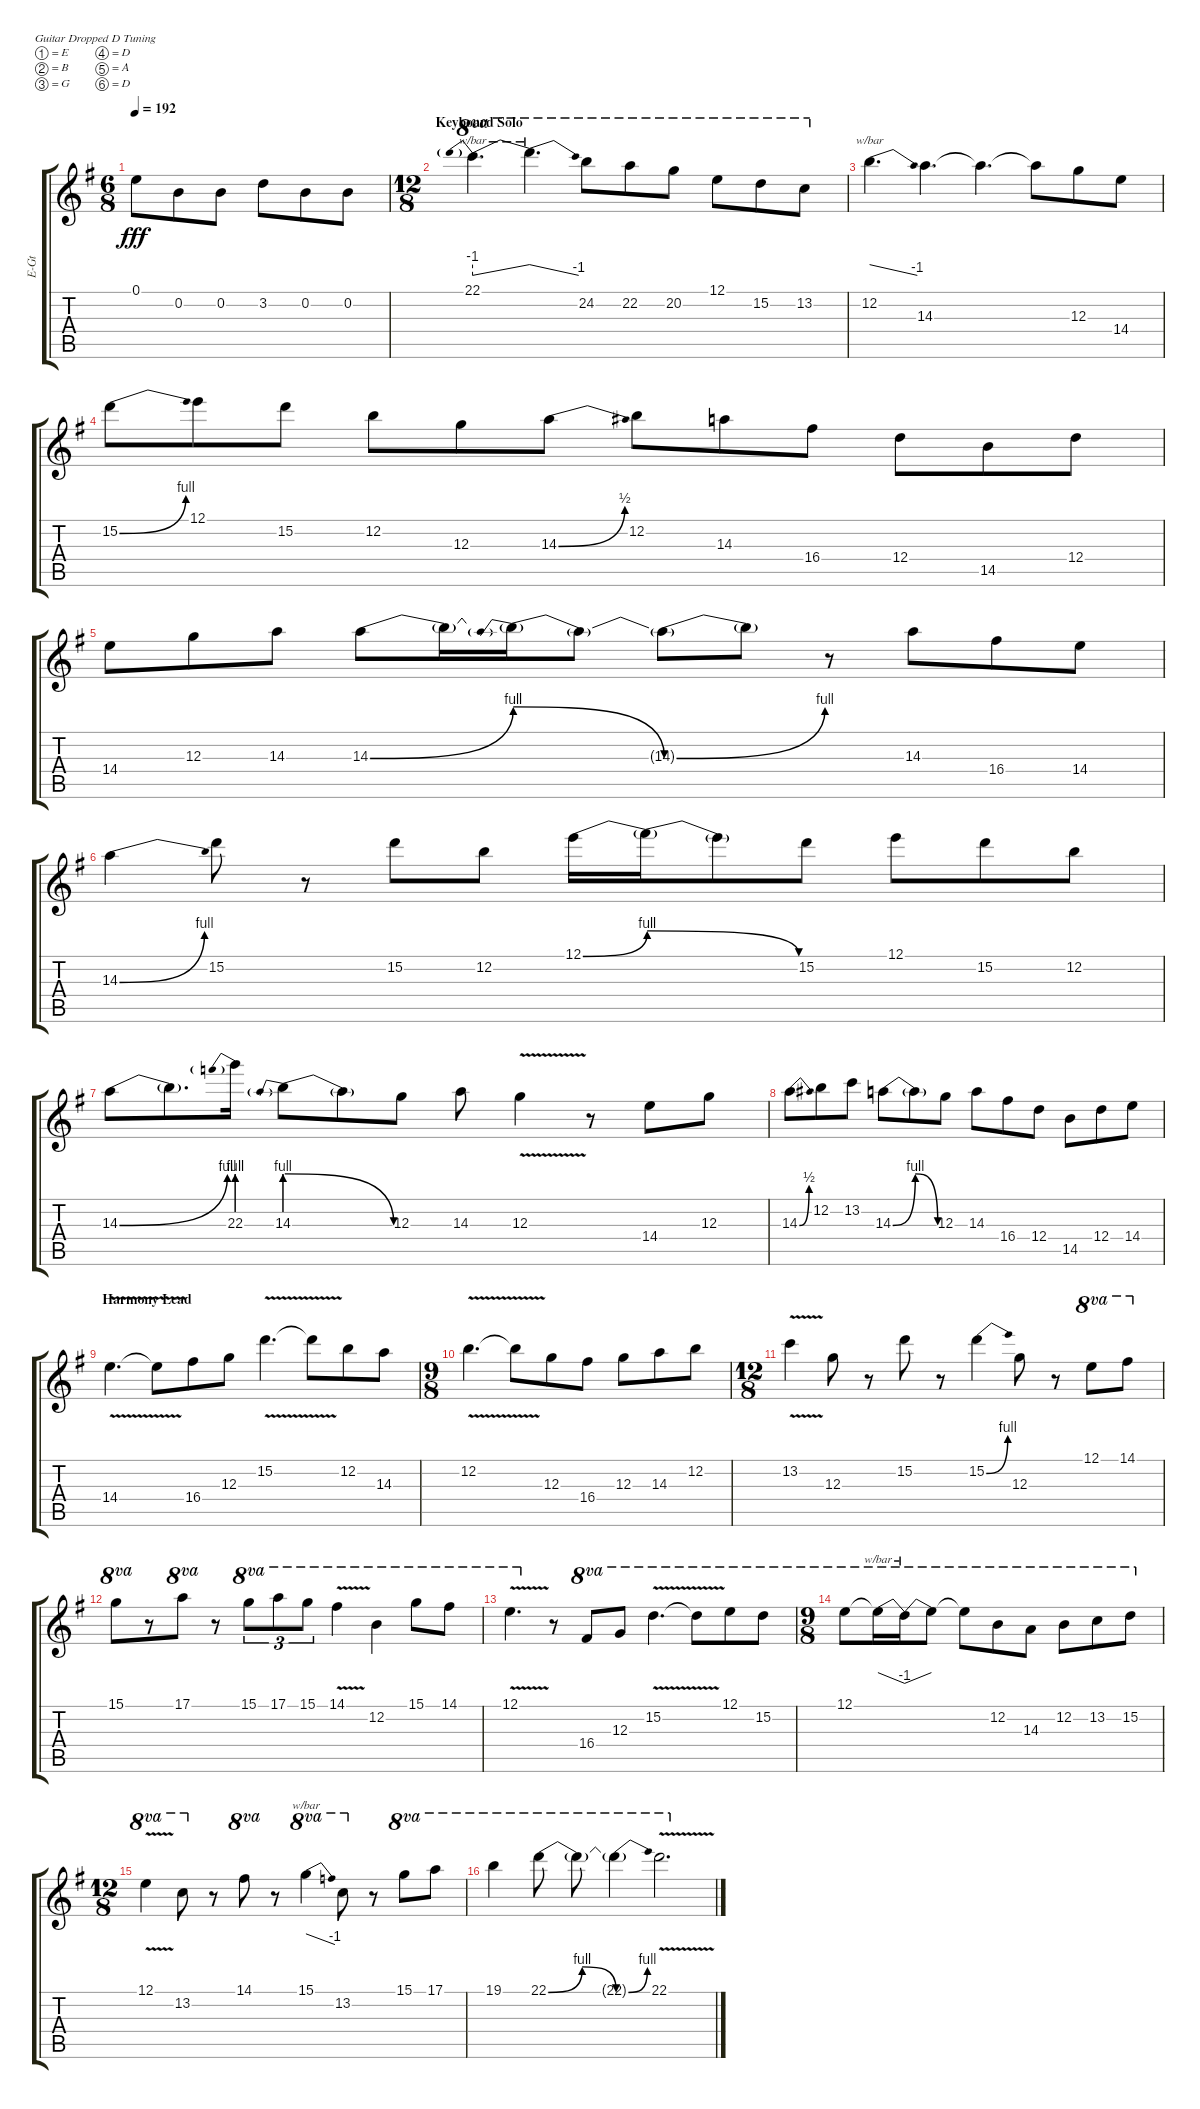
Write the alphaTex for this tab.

\defaultSystemsLayout 4
\bracketExtendMode groupsimilarinstruments
\otherSystemsTrackNameOrientation horizontal
\track ("Keyboard Solos" "E-Gt") {multiBarRest instrument distortionguitar}
\staff {score tabs}
\tuning (E4 B3 G3 D3 A2 D2)
\ts (6 8)
\tempo 192
\clef g2
\ks g
0.1{acc forcenatural}.8{dy fff} 0.2{acc forcenatural}.8 0.2{acc forcenatural}.8 3.2{acc forcenatural}.8 0.2{acc forcenatural}.8 0.2{acc forcenatural}.8 |
\ts (12 8)
\beaming (8 3 3 3 3)
\section ("" "Keyboard Solo")
22.1{acc forcenatural}.4{d tbe (predivedive default 0 -4 13.799999999999999 0) ot 8va} 22.1{t acc forcenatural}.4{d tbe (dive default 40.199999999999996 0 59.4 -4) ot 8va} 24.2{acc forcenatural}.8{ot 8va} 22.2{acc forcenatural}.8{ot 8va} 20.2{acc forcenatural}.8{ot 8va} 12.1{acc forcenatural}.8{ot 8va} 15.2{acc forcenatural}.8{ot 8va} 13.2{acc forcenatural}.8{ot 8va} |
12.2{acc forcenatural}.4{d tbe (dive default 28.2 0 59.4 -4)} 14.3{acc forcenatural}.4{d} 14.3{t acc forcenatural}.4{d} 14.3{t acc forcenatural}.8 12.3{acc forcenatural}.8 14.4{acc forcenatural}.8 |
15.2{be (bend 0 0 34.199999999999996 4) acc forcenatural}.8 12.1{acc forcenatural}.8 15.2{acc forcenatural}.8 12.2{acc forcenatural}.8 12.3{acc forcenatural}.8 14.3{be (bend 0 0 15 2) acc forcenatural}.8 12.2{acc forcenatural}.8 14.3{acc forcenatural}.8 16.4{acc #}.8 12.4{acc forcenatural}.8 14.5{acc forcenatural}.8 12.4{acc forcenatural}.8 |
14.4{acc forcenatural}.8 12.3{acc forcenatural}.8 14.3{acc forcenatural}.8 14.3{be (bend 0 0 15 4) acc forcenatural}.8 14.3{t}.16 14.3{be (prebendrelease 0 4 21.599999999999998 0) t}.16 14.3{t acc forcenatural}.8 14.3{be (bend 0 0 29.4 4) t acc forcenatural}.8 14.3{t}.8 r.8 14.3{acc forcenatural}.8 16.4{acc #}.8 14.4{acc forcenatural}.8 |
14.3{be (bend 0 0 15 4) acc forcenatural}.4 15.2{acc forcenatural}.8 r.8 15.2{acc forcenatural}.8 12.2{acc forcenatural}.8 12.1{be (bend 0 0 59.4 4) acc forcenatural}.16 12.1{be (release 0 4 24.599999999999998 0) t}.16 12.1{t acc forcenatural}.8 15.2{acc forcenatural}.8 12.1{acc forcenatural}.8 15.2{acc forcenatural}.8 12.2{acc forcenatural}.8 |
14.3{be (bend 0 0 24 4) acc forcenatural}.8 14.3{t}.8{d} 22.3{be (prebend 0 4 60 4)}.16 14.3{be (prebendrelease 0 4 30.599999999999998 0)}.8 14.3{t acc forcenatural}.8 12.3{acc forcenatural}.8 14.3{acc forcenatural}.8 12.3{v acc forcenatural}.4 r.8 14.4{acc forcenatural}.8 12.3{acc forcenatural}.8 |
14.3{be (bend 0 0 30.599999999999998 2) acc forcenatural}.8 12.2{acc forcenatural}.8 13.2{acc forcenatural}.8 14.3{be (bendrelease 0 0 10.2 4 20.4 4 30 0) acc forcenatural}.8 14.3{t acc forcenatural}.8 12.3{acc forcenatural}.8 14.3{acc forcenatural}.8 16.4{acc #}.8 12.4{acc forcenatural}.8 14.5{acc forcenatural}.8 12.4{acc forcenatural}.8 14.4{acc forcenatural}.8 |
\section ("" "Harmony Lead")
14.4{v acc forcenatural}.4{d} 14.4{v t acc forcenatural}.8 16.4{acc #}.8 12.3{acc forcenatural}.8 15.2{v acc forcenatural}.4{d} 15.2{v t acc forcenatural}.8 12.2{acc forcenatural}.8 14.3{acc forcenatural}.8 |
\ts (9 8)
\beaming (8 3 3 3 3)
12.2{v acc forcenatural}.4{d} 12.2{v t acc forcenatural}.8 12.3{acc forcenatural}.8 16.4{acc #}.8 12.3{acc forcenatural}.8 14.3{acc forcenatural}.8 12.2{acc forcenatural}.8 |
\ts (12 8)
\beaming (8 3 3 3 3)
13.2{v acc forcenatural}.4 12.3{acc forcenatural}.8 r.8 15.2{acc forcenatural}.8 r.8 15.2{be (bend 0 0 15 4) acc forcenatural}.4 12.3{acc forcenatural}.8 r.8 12.1{acc forcenatural}.8{ot 8va} 14.1{acc #}.8{ot 8va} |
15.1{acc forcenatural}.8{ot 8va} r.8 17.1{acc forcenatural}.8{ot 8va} r.8 15.1{acc forcenatural}.8{tu (3 2) ot 8va} 17.1{acc forcenatural}.8{tu (3 2) ot 8va} 15.1{acc forcenatural}.8{tu (3 2) ot 8va} 14.1{v acc #}.4{ot 8va} 12.2{acc forcenatural}.4{ot 8va} 15.1{acc forcenatural}.8{ot 8va} 14.1{acc #}.8{ot 8va} |
12.1{v acc forcenatural}.4{d ot 8va} r.8 16.4{acc #}.8{ot 8va} 12.3{acc forcenatural}.8{ot 8va} 15.2{v acc forcenatural}.4{d ot 8va} 15.2{v t acc forcenatural}.8{ot 8va} 12.1{acc forcenatural}.8{ot 8va} 15.2{acc forcenatural}.8{ot 8va} |
\ts (9 8)
\beaming (8 3 3 3 3)
12.1{acc forcenatural}.8{ot 8va} 12.1{t acc forcenatural}.16{tbe (dive default 0 0 60 -4) ot 8va} 12.1{t acc forcenatural}.16{tbe (dive default 0 -4 15 0) ot 8va} 12.1{t acc forcenatural}.8{ot 8va} 12.1{t acc forcenatural}.8{ot 8va} 12.2{acc forcenatural}.8{ot 8va} 14.3{acc forcenatural}.8{ot 8va} 12.2{acc forcenatural}.8{ot 8va} 13.2{acc forcenatural}.8{ot 8va} 15.2{acc forcenatural}.8{ot 8va} |
\ts (12 8)
\beaming (8 3 3 3 3)
12.1{v acc forcenatural}.4{ot 8va} 13.2{acc forcenatural}.8{ot 8va} r.8 14.1{acc #}.8{ot 8va} r.8 15.1{acc forcenatural}.4{tbe (dive default 25.8 0 45 -4) ot 8va} 13.2{acc forcenatural}.8{ot 8va} r.8 15.1{acc forcenatural}.8{ot 8va} 17.1{acc forcenatural}.8{ot 8va} |
19.1{acc forcenatural}.4{ot 8va} 22.1{be (bendrelease 0 0 22.8 4 37.8 4 59.4 0) acc forcenatural}.8{ot 8va} 22.1{t acc forcenatural}.8{ot 8va} 22.1{be (bend 0 0 15 4) t acc forcenatural}.4{ot 8va} 22.1{v acc forcenatural}.2{d ot 8va}
